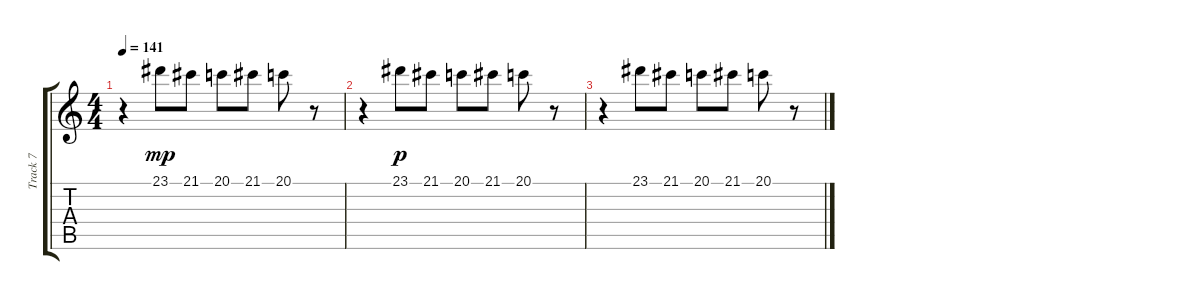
\track ("Track 7" "Track 7") {instrument electricpiano1}
\staff {score tabs}
\tuning (E4 B3 G3 D3 A2 E2) {hide}
\ts (4 4)
\tempo 141
\clef g2
\ks c
r.4{dy mp} 23.1.8 21.1.8 20.1.8 21.1.8 20.1.8 r.8 |
r.4 23.1.8{dy p} 21.1.8 20.1.8 21.1.8 20.1.8 r.8 |
r.4 23.1.8 21.1.8 20.1.8 21.1.8 20.1.8 r.8
